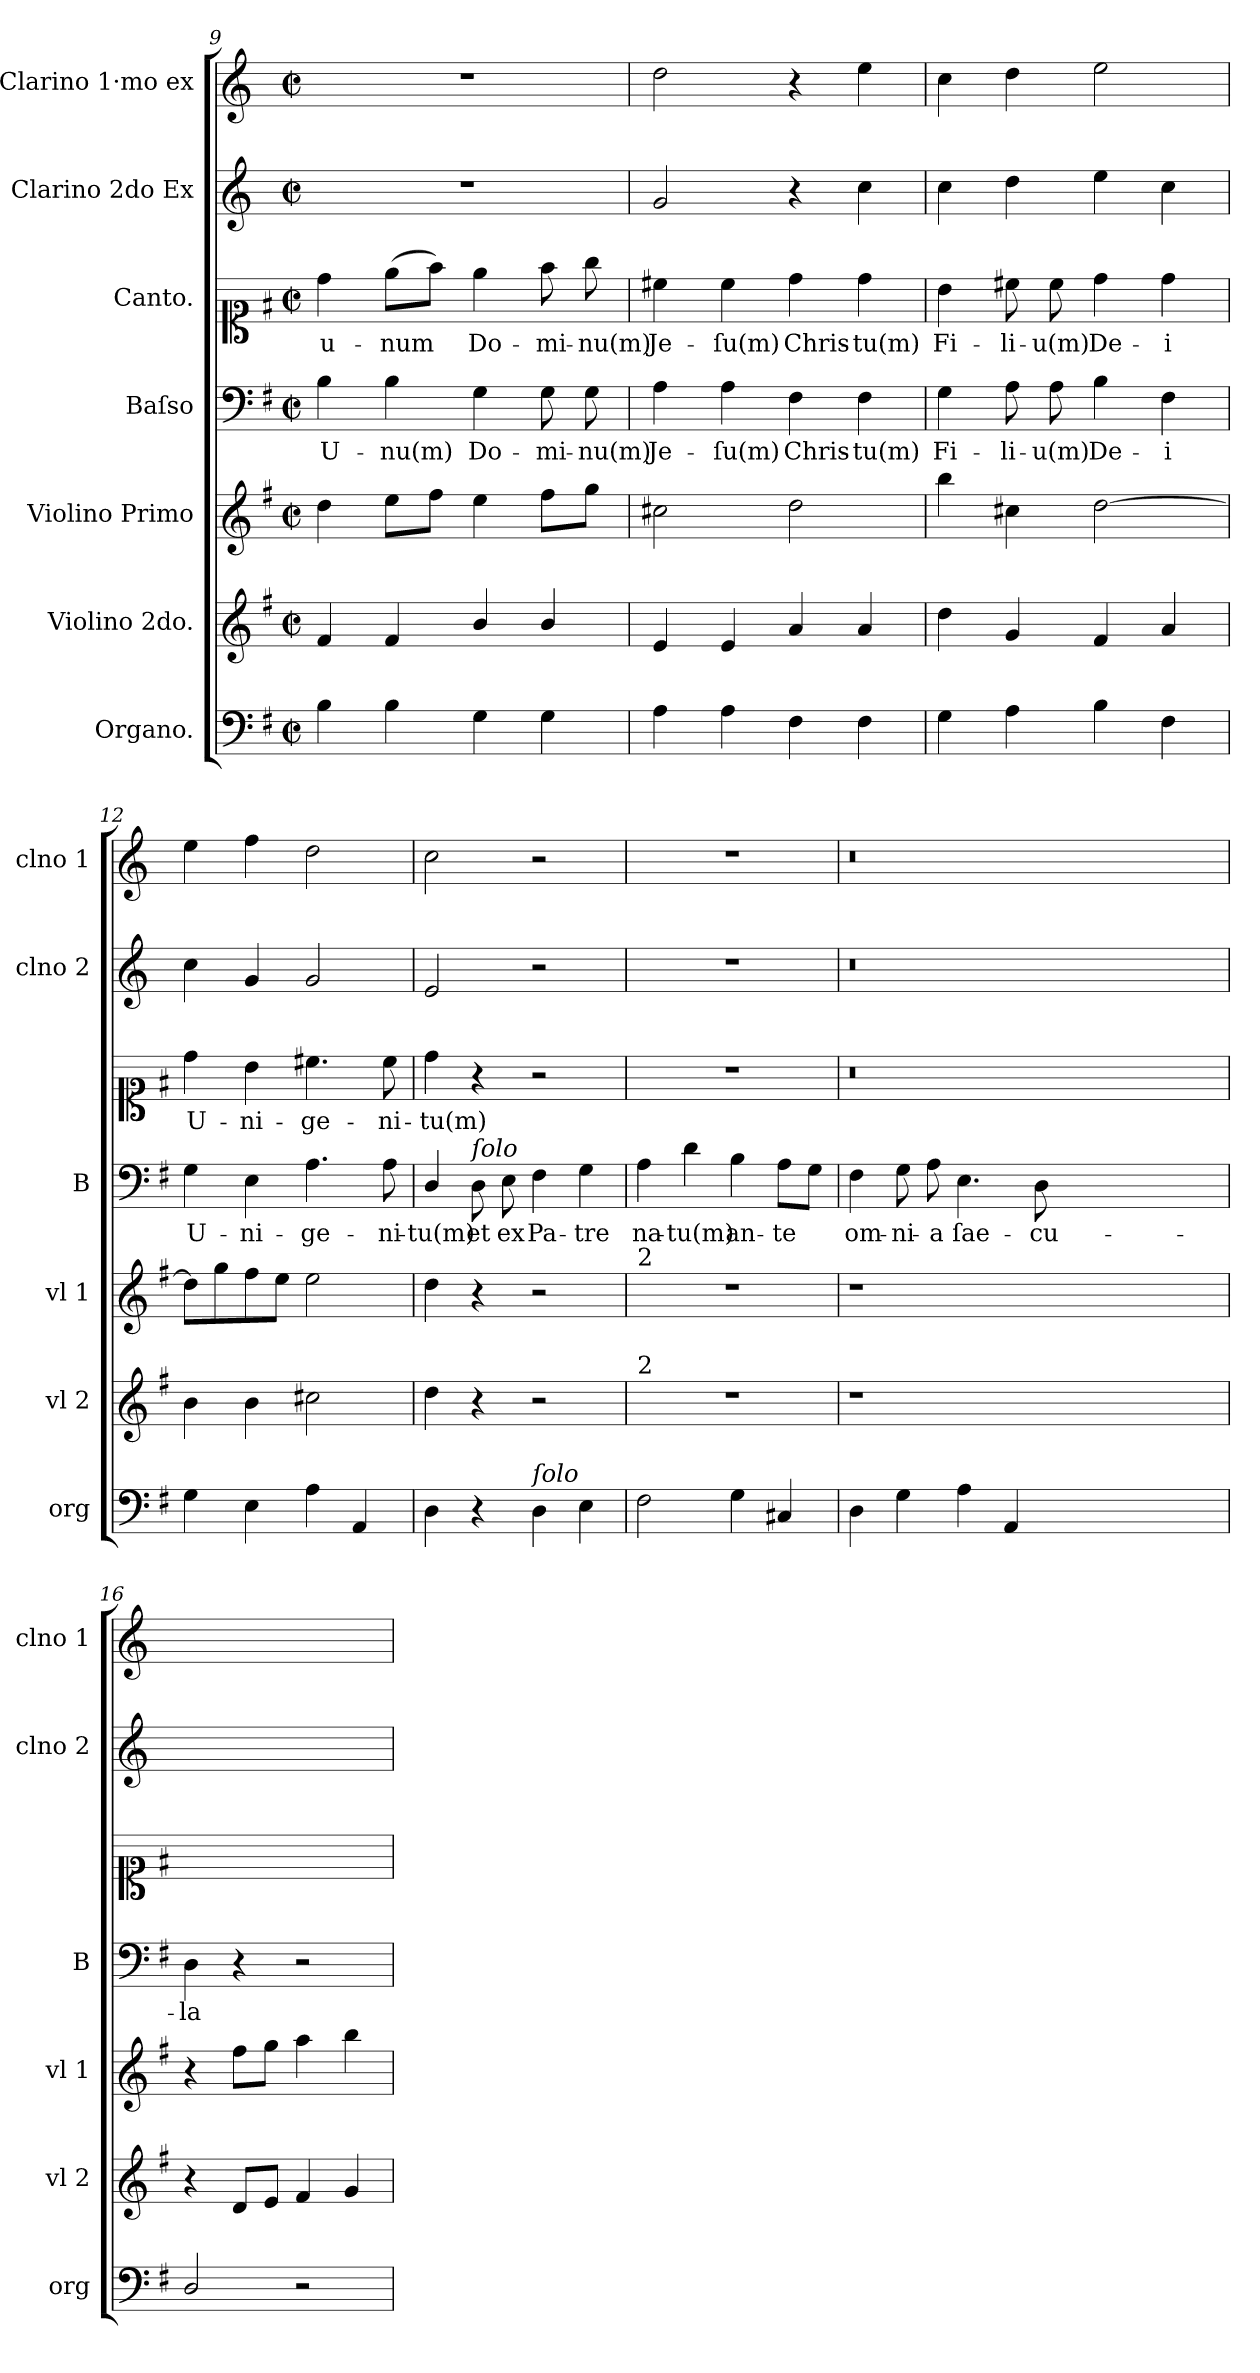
**kern	**kern	**kern	**kern	**text	**kern	**text	**kern	**kern
*part7	*part6	*part5	*part4	*part4	*part3	*part3	*part2	*part1
*staff7	*staff6	*staff5	*staff4	*staff4	*staff3	*staff3	*staff2	*staff1
*I"Organo.	*I"Violino 2do.	*I"Violino Primo	*I"Baſso	*	*I"Canto.	*	*I"Clarino 2do Ex	*I"Clarino 1·mo ex
*I'org	*I'vl 2	*I'vl 1	*I'B	*	*	*	*I'clno 2	*I'clno 1
*clefF4	*clefG2	*clefG2	*clefF4	*	*clefC1	*	*clefG2	*clefG2
*	*	*	*	*	*	*	*ITrd-1c-2	*ITrd-1c-2
*k[f#]	*k[f#]	*k[f#]	*k[f#]	*	*k[f#]	*	*k[f#c#]	*k[f#c#]
*M2/2	*M2/2	*M2/2	*M2/2	*	*M2/2	*	*M2/2	*M2/2
*met(c|)	*met(c|)	*met(c|)	*met(c|)	*	*met(c|)	*	*met(c|)	*met(c|)
=9	=9	=9	=9	=9	=9	=9	=9	=9
4B\	4f#/	4dd\	4B\	U-	4dd\	u-	1r	1r
4B\	4f#/	8ee\L	4B\	-nu(m)	(8ee\L	-num	.	.
.	.	8ff#\J	.	.	8ff#\J)	.	.	.
4G\	4b/	4ee\	4G\	Do-	4ee\	Do-	.	.
4G\	4b/	8ff#\L	8G\	-mi-	8ff#\	-mi-	.	.
.	.	8gg\J	8G\	-nu(m)	8gg\	-nu(m)	.	.
=10	=10	=10	=10	=10	=10	=10	=10	=10
4A\	4e/	2cc#X\	4A\	Je-	4cc#X\	Je-	2a/	2ee\
4A\	4e/	.	4A\	-ſu(m)	4cc#\	-ſu(m)	.	.
4F#\	4a/	2dd\	4F#\	Chris-	4dd\	Chris-	4r	4r
4F#\	4a/	.	4F#\	-tu(m)	4dd\	-tu(m)	4dd\	4ff#\
=11	=11	=11	=11	=11	=11	=11	=11	=11
4G\	4dd\	4bb\	4G\	Fi-	4b\	Fi-	4dd\	4dd\
4A\	4g/	4cc#X\	8A\	-li-	8cc#X\	-li-	4ee\	4ee\
.	.	.	8A\	-u(m)	8cc#\	-u(m)	.	.
4B\	4f#/	[2dd\	4B\	De-	4dd\	De-	4ff#\	2ff#\
4F#\	4a/	.	4F#\	-i	4dd\	-i	4dd\	.
=12	=12	=12	=12	=12	=12	=12	=12	=12
4G\	4b\	8dd\L]	4G\	U-	4dd\	U-	4dd\	4ff#\
.	.	8gg\	.	.	.	.	.	.
4E\	4b\	8ff#\	4E\	-ni-	4b\	-ni-	4a/	4gg\
.	.	8ee\J	.	.	.	.	.	.
4A\	2cc#X\	2ee\	4.A\	-ge-	4.cc#X\	-ge-	2a/	2ee\
4AA/	.	.	.	.	.	.	.	.
.	.	.	8A\	-ni-	8cc#\	-ni-	.	.
=13	=13	=13	=13	=13	=13	=13	=13	=13
4D\	4dd\	4dd\	4D/	-tu(m)	4dd\	-tu(m)	2f#/	2dd\
!	!	!	!LO:TX:a:i:t=ſolo	!	!	!	!	!
4r	4r	4r	8D\	et	4r	.	.	.
.	.	.	8E\	ex	.	.	.	.
!LO:TX:a:i:t=ſolo	!	!	!	!	!	!	!	!
4D\	2r	2r	4F#\	Pa-	2r	.	2r	2r
4E\	.	.	4G\	-tre	.	.	.	.
=14	=14	=14	=14	=14	=14	=14	=14	=14
!	!	!LO:TX:a:t=2	!	!	!	!	!	!
!	!LO:TX:a:t=2	!	!	!	!	!	!	!
2F#\	1r	1r	4A\	na-	1r	.	1r	1r
.	.	.	4d\	-tu(m)	.	.	.	.
4G\	.	.	4B\	an-	.	.	.	.
4C#X/	.	.	8A\L	-te	.	.	.	.
.	.	.	8G\J	.	.	.	.	.
=15	=15	=15	=15	=15	=15	=15	=15	=15
4D\	1r	1r	4F#\	om-	0.r	.	0.r	0.r
4G\	.	.	8G\	-ni-	.	.	.	.
.	.	.	8A\	-a	.	.	.	.
4A\	.	.	4.E\	ſae-	.	.	.	.
4AA/	.	.	.	.	.	.	.	.
.	.	.	8D\	-cu-	.	.	.	.
0ryy	0ryy	0ryy	0ryy	.	.	.	.	.
=16	=16	=16	=16	=16	=16	=16	=16	=16
2D/	4r	4r	4D\	-la	1ryy	.	1ryy	1ryy
.	8d/L	8ff#\L	4r	.	.	.	.	.
.	8e/J	8gg\J	.	.	.	.	.	.
2r	4f#/	4aa\	2r	.	.	.	.	.
.	4g/	4bb\	.	.	.	.	.	.
=	=	=	=	=	=	=	=	=
*-	*-	*-	*-	*-	*-	*-	*-	*-
